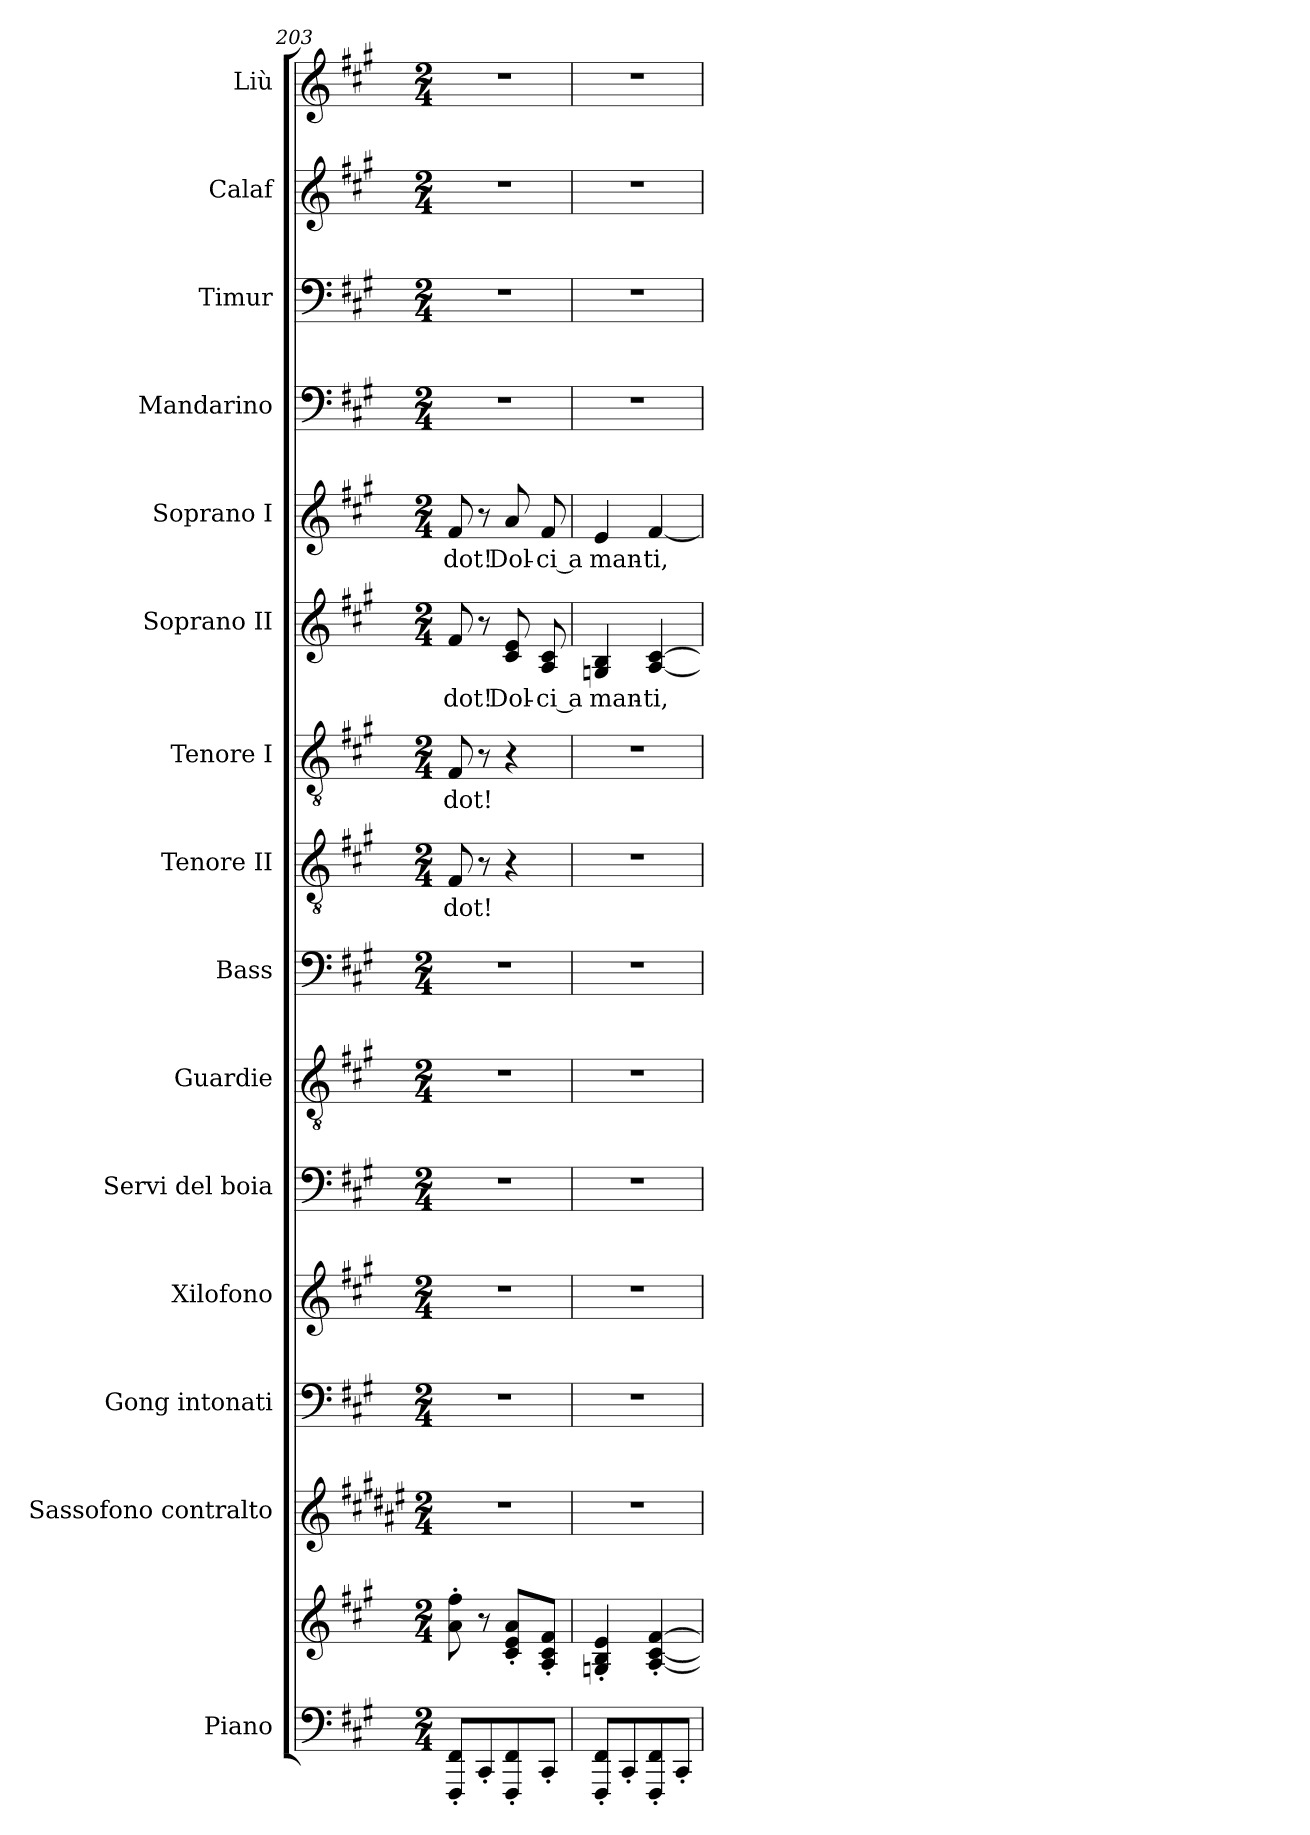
**kern	**kern	**kern	**kern	**kern	**kern	**kern	**kern	**kern	**text	**kern	**text	**kern	**text	**kern	**text	**kern	**kern	**kern	**kern
*part15	*part15	*part14	*part13	*part12	*part11	*part10	*part9	*part8	*part8	*part7	*part7	*part6	*part6	*part5	*part5	*part4	*part3	*part2	*part1
*staff16	*staff15	*staff14	*staff13	*staff12	*staff11	*staff10	*staff9	*staff8	*staff8	*staff7	*staff7	*staff6	*staff6	*staff5	*staff5	*staff4	*staff3	*staff2	*staff1
*I"Piano	*	*I"Sassofono contralto	*I"Gong intonati	*I"Xilofono	*I"Servi del boia	*I"Guardie	*I"Bass	*I"Tenore II	*	*I"Tenore I	*	*I"Soprano II	*	*I"Soprano I	*	*I"Mandarino	*I"Timur	*I"Calaf	*I"Liù
*I'Pno.	*	*	*I'Gong int.	*I'Xil.	*I'Ser.B.	*I'G.	*I'B.	*I'T. II	*	*I'T. I	*	*I'S. II	*	*I'S. I	*	*I'M.	*I'T.	*I'C.	*I'L.
*clefF4	*clefG2	*clefG2	*clefF4	*clefG2	*clefF4	*clefGv2	*clefF4	*clefGv2	*	*clefGv2	*	*clefG2	*	*clefG2	*	*clefF4	*clefF4	*clefG2	*clefG2
*	*	*ITrd5c9	*	*ITrd-7c-12	*	*	*	*	*	*	*	*	*	*	*	*	*	*	*
*k[f#c#g#]	*k[f#c#g#]	*k[f#c#g#]	*k[f#c#g#]	*k[f#c#g#]	*k[f#c#g#]	*k[f#c#g#]	*k[f#c#g#]	*k[f#c#g#]	*	*k[f#c#g#]	*	*k[f#c#g#]	*	*k[f#c#g#]	*	*k[f#c#g#]	*k[f#c#g#]	*k[f#c#g#]	*k[f#c#g#]
*M2/4	*M2/4	*M2/4	*M2/4	*M2/4	*M2/4	*M2/4	*M2/4	*M2/4	*	*M2/4	*	*M2/4	*	*M2/4	*	*M2/4	*M2/4	*M2/4	*M2/4
=203	=203	=203	=203	=203	=203	=203	=203	=203	=203	=203	=203	=203	=203	=203	=203	=203	=203	=203	=203
!	!	!	!	!	!	!	!	!	!LO:LY:b	!	!LO:LY:b	!	!LO:LY:b	!	!LO:LY:b	!	!	!	!
8FFF#/' 8FF#/'L	8a\' 8ff#\'	2r	2r	2r	2r	2r	2r	8F#/	-dot!	8F#/	-dot!	8f#/	-dot!	8f#/	-dot!	2r	2r	2r	2r
8CC#'/	8r	.	.	.	.	.	.	8r	.	8r	.	8r	.	8r	.	.	.	.	.
!	!	!	!	!	!	!	!	!	!	!	!	!	!LO:LY:b	!	!LO:LY:b	!	!	!	!
8FFF#/' 8FF#/'	8c#/' 8e/' 8a/'L	.	.	.	.	.	.	4r	.	4r	.	8c#/ 8e/	Dol-	8a/	Dol-	.	.	.	.
!	!	!	!	!	!	!	!	!	!	!	!	!	!LO:LY:b	!	!LO:LY:b	!	!	!	!
8CC#'/J	8A/' 8c#/' 8f#/'J	.	.	.	.	.	.	.	.	.	.	8A/ 8c#/	-ci a	8f#/	-ci a	.	.	.	.
!!LO:PB:g=z
=204	=204	=204	=204	=204	=204	=204	=204	=204	=204	=204	=204	=204	=204	=204	=204	=204	=204	=204	=204
!	!	!	!	!	!	!	!	!	!	!	!	!	!LO:LY:b	!	!LO:LY:b	!	!	!	!
8FFF#/' 8FF#/'L	4Gn/' 4B/' 4e/'	2r	2r	2r	2r	2r	2r	2r	.	2r	.	4Gn/ 4B/	-man-	4e/	-man-	2r	2r	2r	2r
8CC#'/	.	.	.	.	.	.	.	.	.	.	.	.	.	.	.	.	.	.	.
!	!	!	!	!	!	!	!	!	!	!	!	!	!LO:LY:b	!	!LO:LY:b	!	!	!	!
8FFF#/' 8FF#/'	[4A/' [4c#/' [4f#/'	.	.	.	.	.	.	.	.	.	.	[4A/ [4c#/	-ti,	[4f#/	-ti,	.	.	.	.
8CC#'/J	.	.	.	.	.	.	.	.	.	.	.	.	.	.	.	.	.	.	.
=	=	=	=	=	=	=	=	=	=	=	=	=	=	=	=	=	=	=	=
*-	*-	*-	*-	*-	*-	*-	*-	*-	*-	*-	*-	*-	*-	*-	*-	*-	*-	*-	*-
